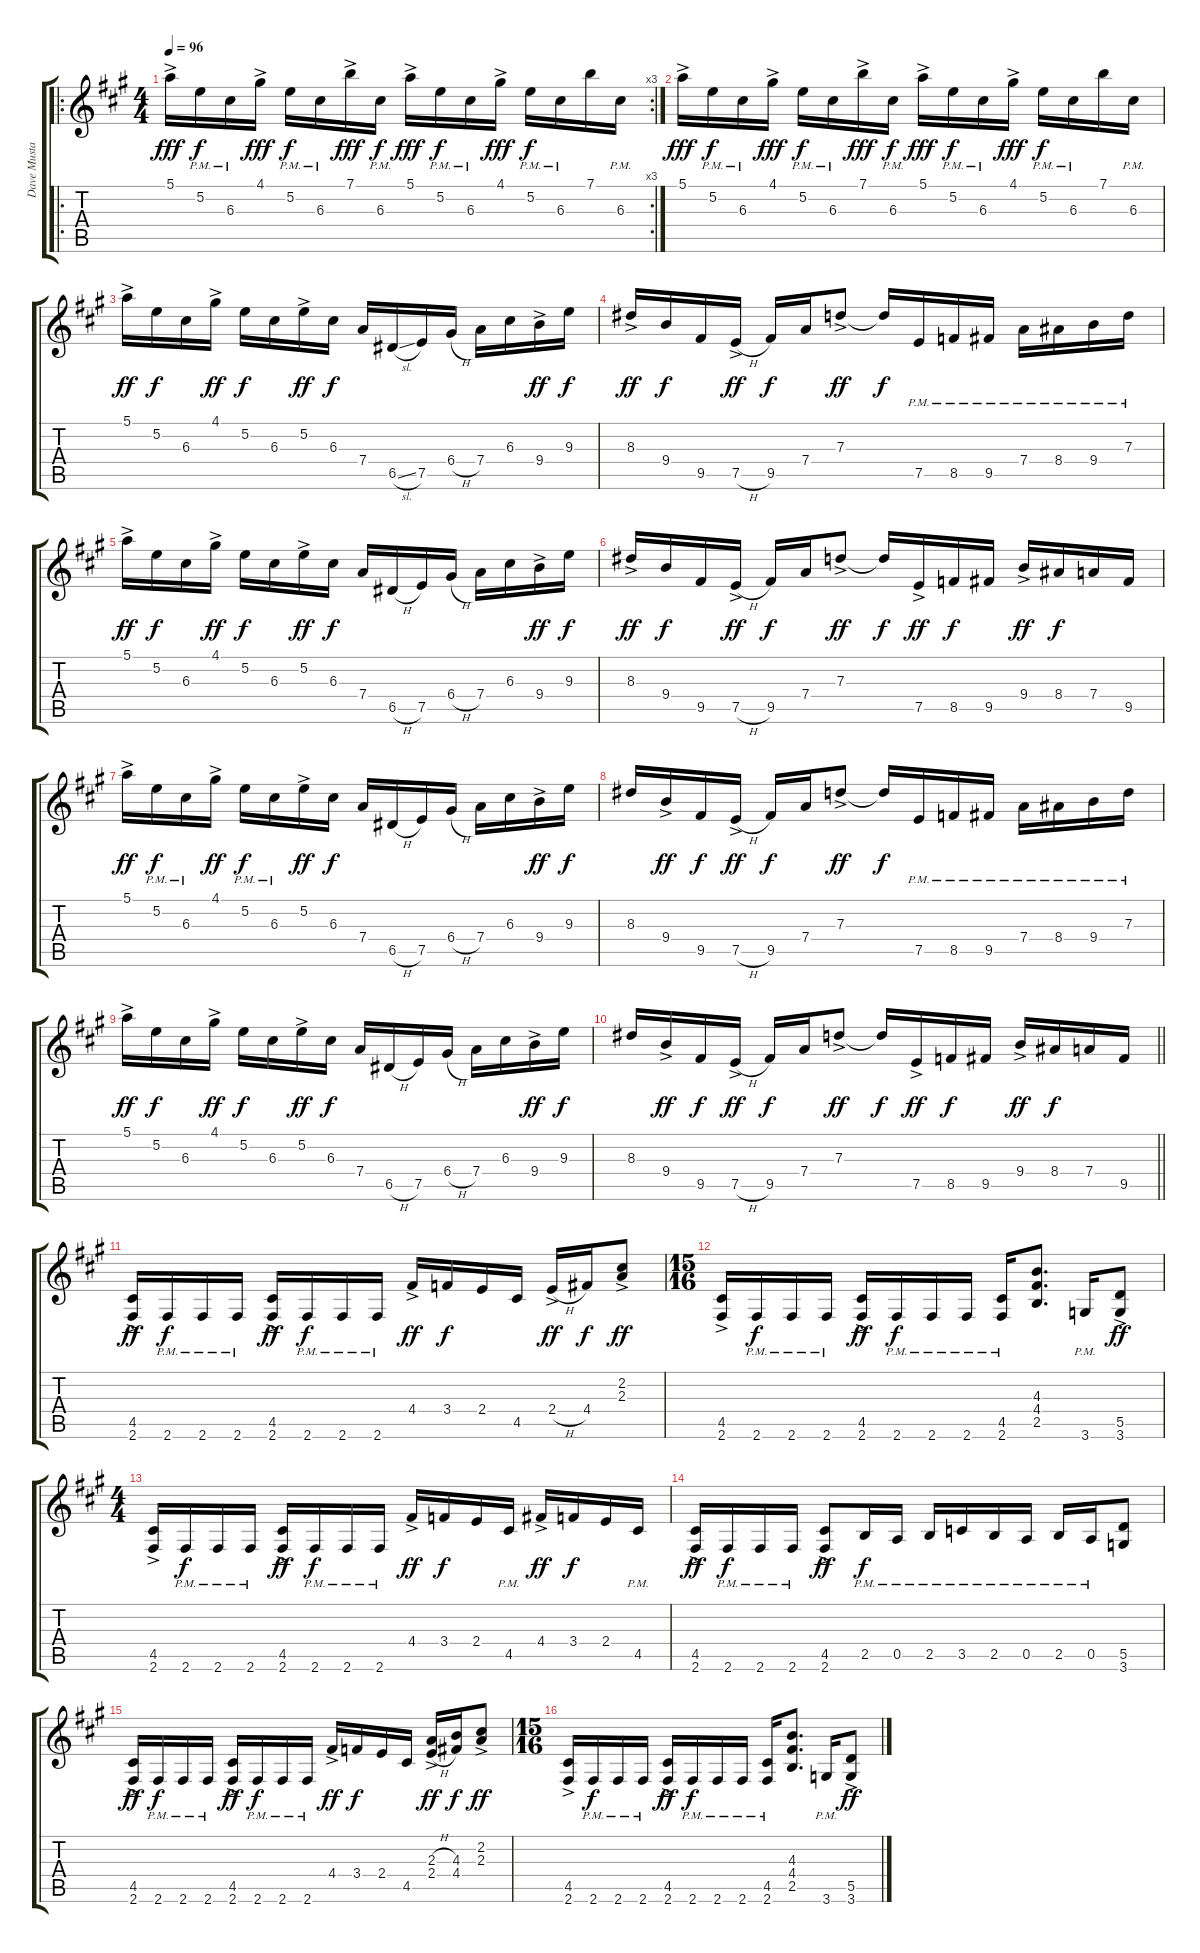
\track ("Dave Mustaine" "Dave Musta") {instrument distortionguitar}
\staff {score tabs}
\tuning (E4 B3 G3 D3 A2 E2) {hide}
\ro
\rc 3
\ts (4 4)
\tempo 96
\clef g2
\ks f#minor
5.1{ac}.16{dy fff instrument distortionguitar} 5.2{pm}.16{dy f} 6.3{pm}.16 4.1{ac}.16{dy fff} 5.2{pm}.16{dy f} 6.3{pm}.16 7.1{ac}.16{dy fff} 6.3{pm}.16{dy f} 5.1{ac}.16{dy fff} 5.2{pm}.16{dy f} 6.3{pm}.16 4.1{ac}.16{dy fff} 5.2{pm}.16{dy f} 6.3{pm}.16 7.1.16 6.3{pm}.16 |
5.1{ac}.16{dy fff} 5.2{pm}.16{dy f} 6.3{pm}.16 4.1{ac}.16{dy fff} 5.2{pm}.16{dy f} 6.3{pm}.16 7.1{ac}.16{dy fff} 6.3{pm}.16{dy f} 5.1{ac}.16{dy fff} 5.2{pm}.16{dy f} 6.3{pm}.16 4.1{ac}.16{dy fff} 5.2{pm}.16{dy f} 6.3{pm}.16 7.1.16 6.3{pm}.16 |
5.1{ac}.16{dy ff} 5.2.16{dy f} 6.3.16 4.1{ac}.16{dy ff} 5.2.16{dy f} 6.3.16 5.2{ac}.16{dy ff} 6.3.16{dy f} 7.4.16 6.5{sl}.16 7.5.16 6.4{h}.16 7.4.16 6.3.16 9.4{ac}.16{dy ff} 9.3.16{dy f} |
8.3{ac}.16{dy ff} 9.4.16{dy f} 9.5.16 7.5{h ac}.16{dy ff} 9.5.16{dy f} 7.4.16 7.3{ac}.8{dy ff} 7.3{t}.16{dy f} 7.5{pm}.16 8.5{pm}.16 9.5{pm}.16 7.4{pm}.16 8.4{pm}.16 9.4{pm}.16 7.3{pm}.16 |
5.1{ac}.16{dy ff} 5.2.16{dy f} 6.3.16 4.1{ac}.16{dy ff} 5.2.16{dy f} 6.3.16 5.2{ac}.16{dy ff} 6.3.16{dy f} 7.4.16 6.5{h}.16 7.5.16 6.4{h}.16 7.4.16 6.3.16 9.4{ac}.16{dy ff} 9.3.16{dy f} |
8.3{ac}.16{dy ff} 9.4.16{dy f} 9.5.16 7.5{h ac}.16{dy ff} 9.5.16{dy f} 7.4.16 7.3{ac}.8{dy ff} 7.3{t}.16{dy f} 7.5{ac}.16{dy ff} 8.5.16{dy f} 9.5.16 9.4{ac}.16{dy ff} 8.4.16{dy f} 7.4.16 9.5.16 |
5.1{ac}.16{dy ff} 5.2{pm}.16{dy f} 6.3{pm}.16 4.1{ac}.16{dy ff} 5.2{pm}.16{dy f} 6.3{pm}.16 5.2{ac}.16{dy ff} 6.3.16{dy f} 7.4.16 6.5{h}.16 7.5.16 6.4{h}.16 7.4.16 6.3.16 9.4{ac}.16{dy ff} 9.3.16{dy f} |
8.3.16 9.4{ac}.16{dy ff} 9.5.16{dy f} 7.5{h ac}.16{dy ff} 9.5.16{dy f} 7.4.16 7.3{ac}.8{dy ff} 7.3{t}.16{dy f} 7.5{pm}.16 8.5{pm}.16 9.5{pm}.16 7.4{pm}.16 8.4{pm}.16 9.4{pm}.16 7.3{pm}.16 |
5.1{ac}.16{dy ff} 5.2.16{dy f} 6.3.16 4.1{ac}.16{dy ff} 5.2.16{dy f} 6.3.16 5.2{ac}.16{dy ff} 6.3.16{dy f} 7.4.16 6.5{h}.16 7.5.16 6.4{h}.16 7.4.16 6.3.16 9.4{ac}.16{dy ff} 9.3.16{dy f} |
\barLineRight lightlight
8.3.16 9.4{ac}.16{dy ff} 9.5.16{dy f} 7.5{h ac}.16{dy ff} 9.5.16{dy f} 7.4.16 7.3{ac}.8{dy ff} 7.3{t}.16{dy f} 7.5{ac}.16{dy ff} 8.5.16{dy f} 9.5.16 9.4{ac}.16{dy ff} 8.4.16{dy f} 7.4.16 9.5.16 |
(4.5{ac} 2.6{ac}).16{dy ff} 2.6{pm}.16{dy f} 2.6{pm}.16 2.6{pm}.16 (4.5{ac} 2.6{ac}).16{dy ff} 2.6{pm}.16{dy f} 2.6{pm}.16 2.6{pm}.16 4.4{ac}.16{dy ff} 3.4.16{dy f} 2.4.16 4.5.16 2.4{h ac}.16{dy ff} 4.4.16{dy f} (2.2{ac} 2.3{ac}).8{dy ff} |
\ts (15 16)
(4.5{ac} 2.6{ac}).16 2.6{pm}.16{dy f} 2.6{pm}.16 2.6{pm}.16 (4.5{ac} 2.6{ac}).16{dy ff} 2.6{pm}.16{dy f} 2.6{pm}.16 2.6{pm}.16 (4.5{pm} 2.6{pm}).16 (4.3 4.4 2.5).8{d} 3.6{pm}.16 (5.5{ac} 3.6{ac}).8{dy ff} |
\ts (4 4)
(4.5{ac} 2.6{ac}).16 2.6{pm}.16{dy f} 2.6{pm}.16 2.6{pm}.16 (4.5{ac} 2.6{ac}).16{dy ff} 2.6{pm}.16{dy f} 2.6{pm}.16 2.6{pm}.16 4.4{ac}.16{dy ff} 3.4.16{dy f} 2.4.16 4.5{pm}.16 4.4{ac}.16{dy ff} 3.4.16{dy f} 2.4.16 4.5{pm}.16 |
(4.5{ac} 2.6{ac}).16{dy ff} 2.6{pm}.16{dy f} 2.6{pm}.16 2.6{pm}.16 (4.5{ac} 2.6{ac}).8{dy ff} 2.5{pm}.16{dy f} 0.5{pm}.16 2.5{pm}.16 3.5{pm}.16 2.5{pm}.16 0.5{pm}.16 2.5{pm}.16 0.5{pm}.16 (5.5 3.6).8 |
(4.5{ac} 2.6{ac}).16{dy ff} 2.6{pm}.16{dy f} 2.6{pm}.16 2.6{pm}.16 (4.5{ac} 2.6{ac}).16{dy ff} 2.6{pm}.16{dy f} 2.6{pm}.16 2.6{pm}.16 4.4{ac}.16{dy ff} 3.4.16{dy f} 2.4.16 4.5.16 (2.3{h} 2.4{h ac}).16{dy ff} (4.3 4.4).16{dy f} (2.2{ac} 2.3{ac}).8{dy ff} |
\ts (15 16)
(4.5{ac} 2.6{ac}).16 2.6{pm}.16{dy f} 2.6{pm}.16 2.6{pm}.16 (4.5{ac} 2.6{ac}).16{dy ff} 2.6{pm}.16{dy f} 2.6{pm}.16 2.6{pm}.16 (4.5{pm} 2.6{pm}).16 (4.3 4.4 2.5).8{d} 3.6{pm}.16 (5.5{ac} 3.6{ac}).8{dy ff}
